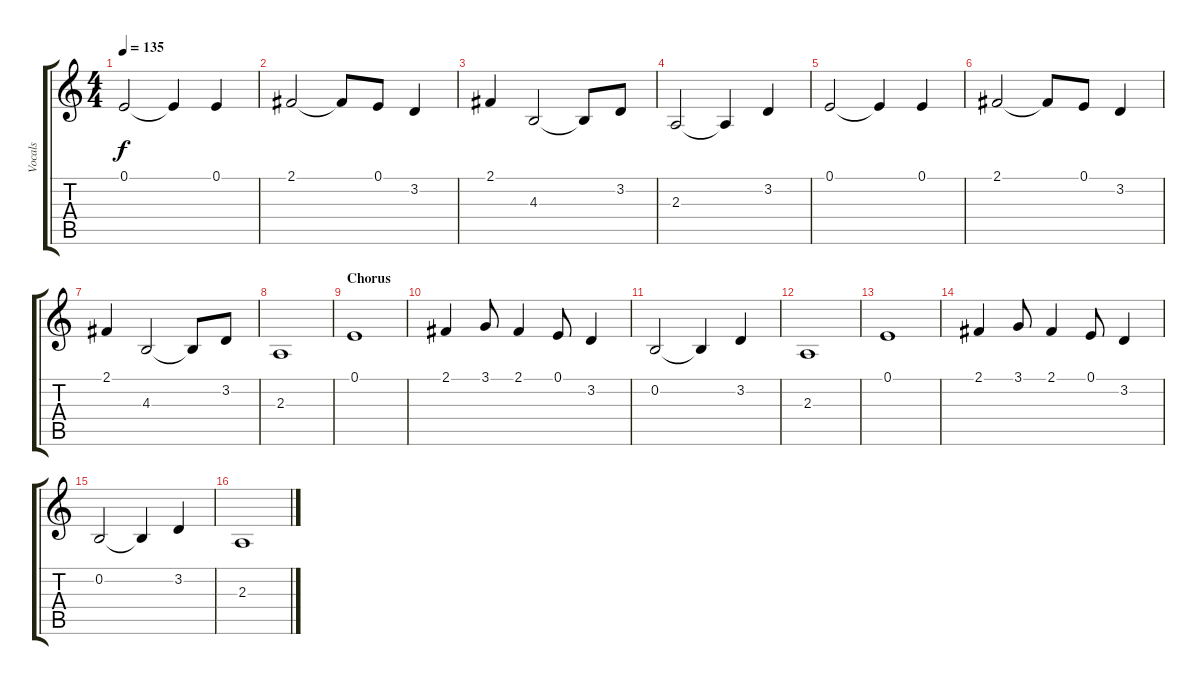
\track ("Vocals" "Vocals") {instrument trombone}
\staff {score tabs}
\tuning (E4 B3 G3 D3 A2 E2) {hide}
\ts (4 4)
\tempo 135
\clef g2
\ks c
0.1.2{dy f} 0.1{t}.4 0.1.4 |
2.1.2 2.1{t}.8 0.1.8 3.2.4 |
2.1.4 4.3.2 4.3{t}.8 3.2.8 |
2.3.2 2.3{t}.4 3.2.4 |
0.1.2 0.1{t}.4 0.1.4 |
2.1.2 2.1{t}.8 0.1.8 3.2.4 |
2.1.4 4.3.2 4.3{t}.8 3.2.8 |
2.3.1 |
\section ("" "Chorus")
0.1.1 |
2.1.4 3.1.8 2.1.4 0.1.8 3.2.4 |
0.2.2 0.2{t}.4 3.2.4 |
2.3.1 |
0.1.1 |
2.1.4 3.1.8 2.1.4 0.1.8 3.2.4 |
0.2.2 0.2{t}.4 3.2.4 |
2.3.1
